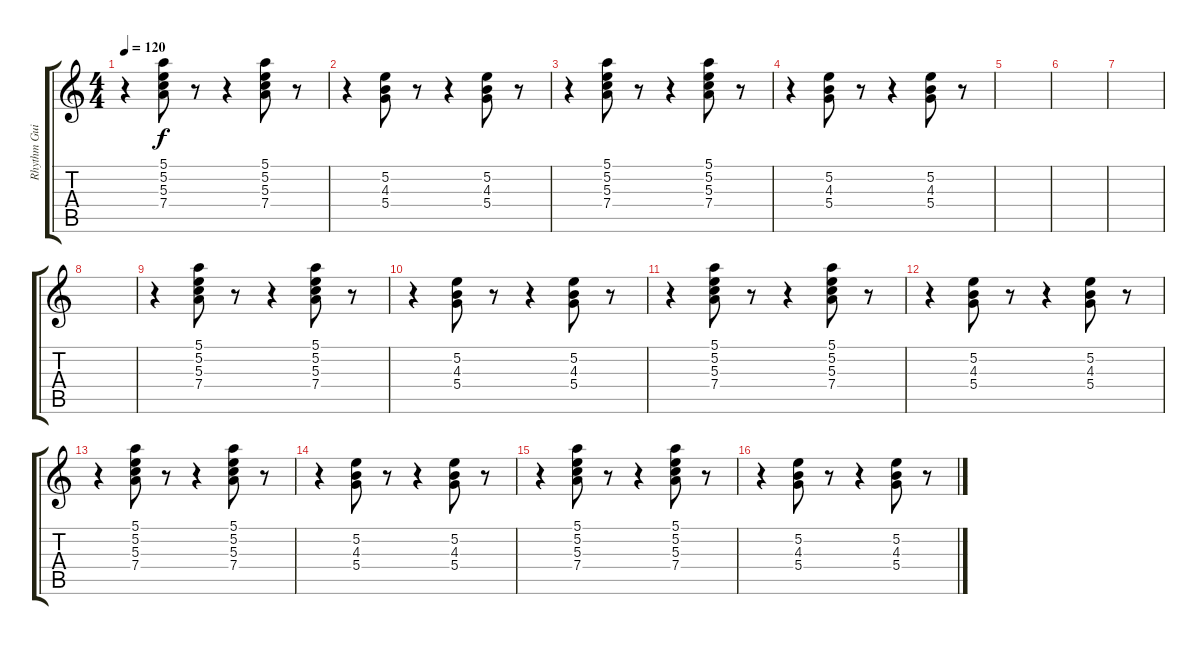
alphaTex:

\track ("Rhythm Guitar" "Rhythm Gui") {instrument acousticguitarsteel}
\staff {score tabs}
\tuning (E4 B3 G3 D3 A2 E2) {hide}
\ts (4 4)
\tempo 120
\clef g2
\ks aminor
r.4{dy f} (5.1 5.2 5.3 7.4).8 r.8 r.4 (5.1 5.2 5.3 7.4).8 r.8 |
r.4 (5.2 4.3 5.4).8 r.8 r.4 (5.2 4.3 5.4).8 r.8 |
r.4 (5.1 5.2 5.3 7.4).8 r.8 r.4 (5.1 5.2 5.3 7.4).8 r.8 |
r.4 (5.2 4.3 5.4).8 r.8 r.4 (5.2 4.3 5.4).8 r.8 |
|
|
|
|
r.4 (5.1 5.2 5.3 7.4).8 r.8 r.4 (5.1 5.2 5.3 7.4).8 r.8 |
r.4 (5.2 4.3 5.4).8 r.8 r.4 (5.2 4.3 5.4).8 r.8 |
r.4 (5.1 5.2 5.3 7.4).8 r.8 r.4 (5.1 5.2 5.3 7.4).8 r.8 |
r.4 (5.2 4.3 5.4).8 r.8 r.4 (5.2 4.3 5.4).8 r.8 |
r.4 (5.1 5.2 5.3 7.4).8 r.8 r.4 (5.1 5.2 5.3 7.4).8 r.8 |
r.4 (5.2 4.3 5.4).8 r.8 r.4 (5.2 4.3 5.4).8 r.8 |
r.4 (5.1 5.2 5.3 7.4).8 r.8 r.4 (5.1 5.2 5.3 7.4).8 r.8 |
r.4 (5.2 4.3 5.4).8 r.8 r.4 (5.2 4.3 5.4).8 r.8
